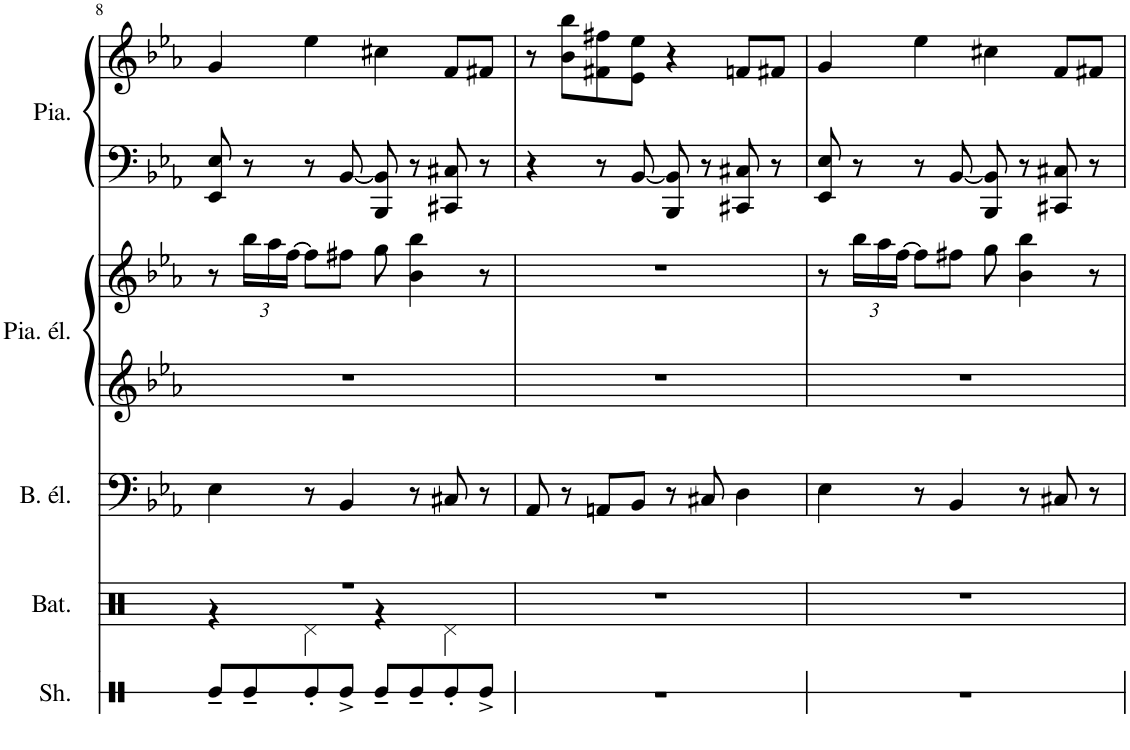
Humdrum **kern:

**kern	**kern	**kern	**kern	**kern	**kern	**kern
*part5	*part4	*part3	*part2	*part2	*part1	*part1
*staff7	*staff6	*staff5	*staff4	*staff3	*staff2	*staff1
*I"Shaker	*I"Batterie	*I"Basse électrique	*I"Piano électrique	*	*I"Piano	*
*I'Sh.	*I'Bat.	*I'B. él.	*I'Pia. él.	*	*I'Pia.	*
!!LO:PB:g=z
*clefX	*clefX	*clefF4	*clefG2	*clefG2	*clefF4	*clefG2
*	*	*Trd7c12	*	*	*	*
*k[]	*k[]	*k[b-e-a-]	*k[b-e-a-]	*k[b-e-a-]	*k[b-e-a-]	*k[b-e-a-]
*M4/4	*M4/4	*M4/4	*M4/4	*M4/4	*M4/4	*M4/4
*met(c)	*met(c)	*met(c)	*met(c)	*met(c)	*met(c)	*met(c)
=8	=8	=8	=8	=8	=8	=8
*	*^	*	*	*	*	*
8Re~/L	1r	4r	4E-\	1r	8r	8EE-/ 8E-/	4g/
*	*	*	*	*	*Xbrackettup	*	*
8Re~/	.	.	.	.	24bb-\LL	8r	.
.	.	.	.	.	24aa-\	.	.
.	.	.	.	.	[24ff\JJ	.	.
8Re'/	.	4Rd\	8r	.	8ff\L]	8r	4ee-\
8Re^/J	.	.	4BB-/	.	8ff#X\J	[8BB-/	.
8Re~/L	.	4r	.	.	8gg\	8BBB-/ 8BB-/]	4cc#X\
8Re~/	.	.	8r	.	4b-\ 4bb-\	8r	.
8Re'/	.	4Rd\	8C#X/	.	.	8CC#X/ 8C#X/	8f/L
8Re^/J	.	.	8r	.	8r	8r	8f#X/J
*	*v	*v	*	*	*	*	*
=9	=9	=9	=9	=9	=9	=9
1r	1r	8AA-/	1r	1r	4r	8r
.	.	8r	.	.	.	8b-\ 8bb-\L
.	.	8AAn/L	.	.	8r	8f#X\ 8ff#X\
.	.	8BB-/J	.	.	[8BB-/	8e-\ 8ee-\J
.	.	8r	.	.	8BBB-/ 8BB-/]	4r
.	.	8C#X/	.	.	8r	.
.	.	4D\	.	.	8CC#X/ 8C#X/	8fn/L
.	.	.	.	.	8r	8f#X/J
=10	=10	=10	=10	=10	=10	=10
1r	1r	4E-\	1r	8r	8EE-/ 8E-/	4g/
.	.	.	.	24bb-\LL	8r	.
.	.	.	.	24aa-\	.	.
.	.	.	.	[24ff\JJ	.	.
.	.	8r	.	8ff\L]	8r	4ee-\
.	.	4BB-/	.	8ff#X\J	[8BB-/	.
.	.	.	.	8gg\	8BBB-/ 8BB-/]	4cc#X\
.	.	8r	.	4b-\ 4bb-\	8r	.
.	.	8C#X/	.	.	8CC#X/ 8C#X/	8f/L
.	.	8r	.	8r	8r	8f#X/J
=	=	=	=	=	=	=
*-	*-	*-	*-	*-	*-	*-
